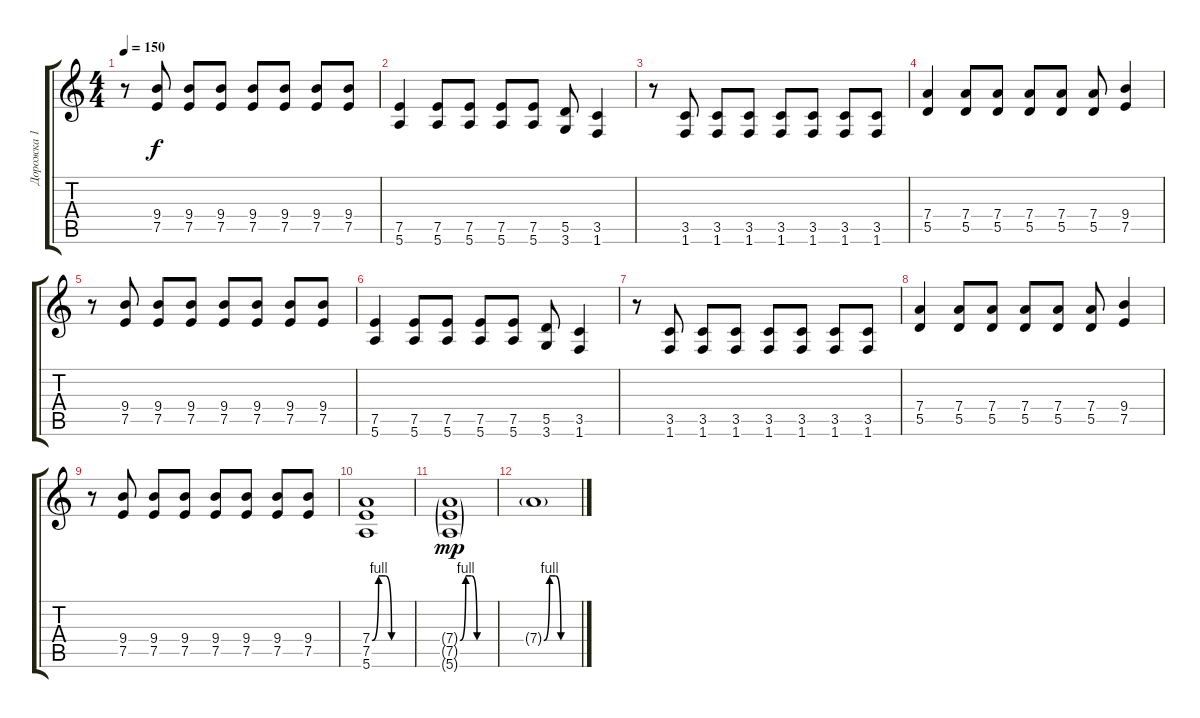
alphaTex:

\track ("Дорожка 1" "Дорожка 1") {instrument overdrivenguitar}
\staff {score tabs}
\tuning (E4 B3 G3 D3 A2 E2) {hide}
\ts (4 4)
\tempo 150
\clef g2
\ks c
r.8{dy f} (9.4 7.5).8 (9.4 7.5).8 (9.4 7.5).8 (9.4 7.5).8 (9.4 7.5).8 (9.4 7.5).8 (9.4 7.5).8 |
(7.5 5.6).4 (7.5 5.6).8 (7.5 5.6).8 (7.5 5.6).8 (7.5 5.6).8 (5.5 3.6).8 (3.5 1.6).4 |
r.8 (3.5 1.6).8 (3.5 1.6).8 (3.5 1.6).8 (3.5 1.6).8 (3.5 1.6).8 (3.5 1.6).8 (3.5 1.6).8 |
(7.4 5.5).4 (7.4 5.5).8 (7.4 5.5).8 (7.4 5.5).8 (7.4 5.5).8 (7.4 5.5).8 (9.4 7.5).4 |
r.8 (9.4 7.5).8 (9.4 7.5).8 (9.4 7.5).8 (9.4 7.5).8 (9.4 7.5).8 (9.4 7.5).8 (9.4 7.5).8 |
(7.5 5.6).4 (7.5 5.6).8 (7.5 5.6).8 (7.5 5.6).8 (7.5 5.6).8 (5.5 3.6).8 (3.5 1.6).4 |
r.8 (3.5 1.6).8 (3.5 1.6).8 (3.5 1.6).8 (3.5 1.6).8 (3.5 1.6).8 (3.5 1.6).8 (3.5 1.6).8 |
(7.4 5.5).4 (7.4 5.5).8 (7.4 5.5).8 (7.4 5.5).8 (7.4 5.5).8 (7.4 5.5).8 (9.4 7.5).4 |
r.8 (9.4 7.5).8 (9.4 7.5).8 (9.4 7.5).8 (9.4 7.5).8 (9.4 7.5).8 (9.4 7.5).8 (9.4 7.5).8 |
(7.4{be (custom 0 0 10 4 20 4 30 0 60 0)} 7.5 5.6).1 |
(7.4{be (custom 0 0 10 4 20 4 30 0 60 0) g} 7.5{g} 5.6{g}).1{dy mp} |
7.4{be (custom 0 0 10 4 20 4 30 0 60 0) g}.1
